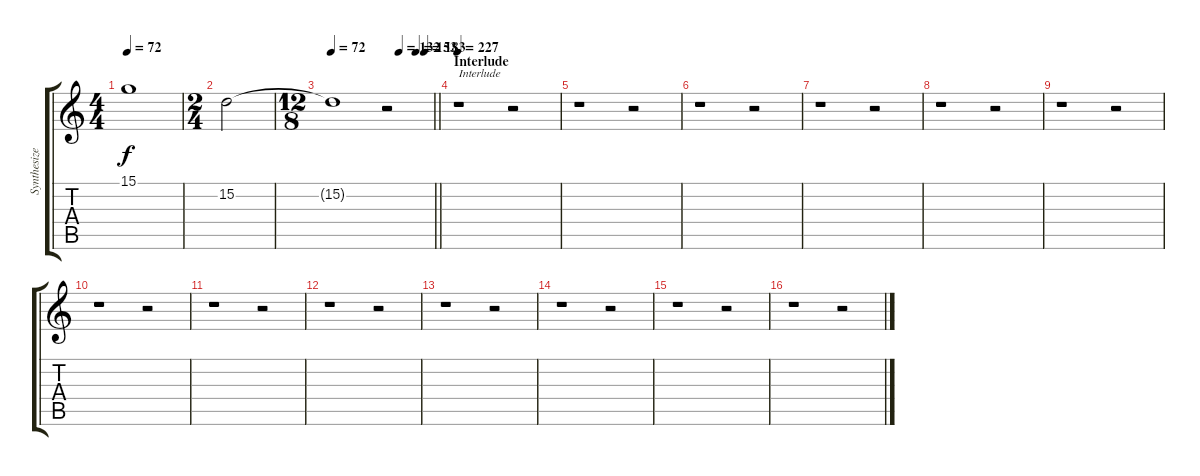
\track ("Synthesizer" "Synthesize") {instrument lead1square}
\staff {score tabs}
\tuning (E4 B3 G3 D3 A2 E2) {hide}
\ts (4 4)
\tempo 72
\clef g2
\ks c
15.1.1{dy f} |
\ts (2 4)
15.2.2 |
\ts (12 8)
\tempo 72
\tempo (132 0.6666666666666666)
\tempo (153 0.8333333333333334)
\tempo (183 0.9166666666666666)
\barLineRight lightlight
15.2{t}.1 r.2 |
\section ("" "Interlude")
\tempo 227
r.1{txt "Interlude"} r.2 |
r.1 r.2 |
r.1 r.2 |
r.1 r.2 |
r.1 r.2 |
r.1 r.2 |
r.1 r.2 |
r.1 r.2 |
r.1 r.2 |
r.1 r.2 |
r.1 r.2 |
r.1 r.2 |
r.1 r.2
